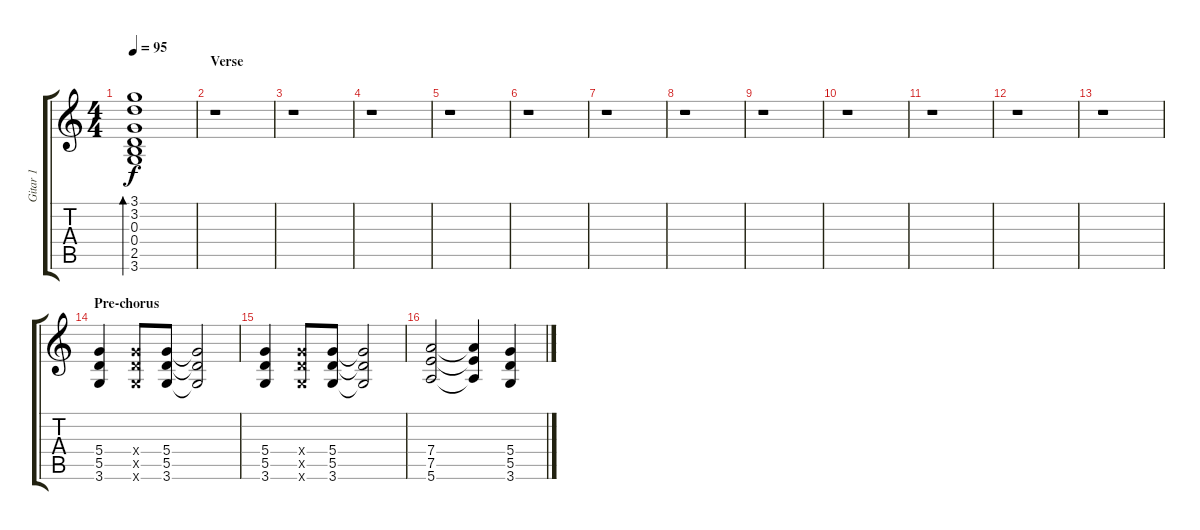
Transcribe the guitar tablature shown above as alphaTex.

\track ("Gitar 1" "Gitar 1") {instrument electricguitarclean}
\staff {score tabs}
\tuning (E4 B3 G3 D3 A2 E2) {hide}
\ts (4 4)
\tempo 95
\clef g2
\ks c
(3.1 3.2 0.3 0.4 2.5 3.6).1{bd 60 dy f} |
\section ("" "Verse")
r.1 |
r.1 |
r.1 |
r.1 |
r.1 |
r.1 |
r.1 |
r.1 |
r.1 |
r.1 |
r.1 |
r.1 |
\section ("" "Pre-chorus")
(5.4 5.5 3.6).4 (5.4{x} 5.5{x} 3.6{x}).8 (5.4 5.5 3.6).8 (5.4{t} 5.5{t} 3.6{t}).2 |
(5.4 5.5 3.6).4 (5.4{x} 5.5{x} 3.6{x}).8 (5.4 5.5 3.6).8 (5.4{t} 5.5{t} 3.6{t}).2 |
(7.4 7.5 5.6).2 (7.4{t} 7.5{t} 5.6{t}).4 (5.4 5.5 3.6).4
